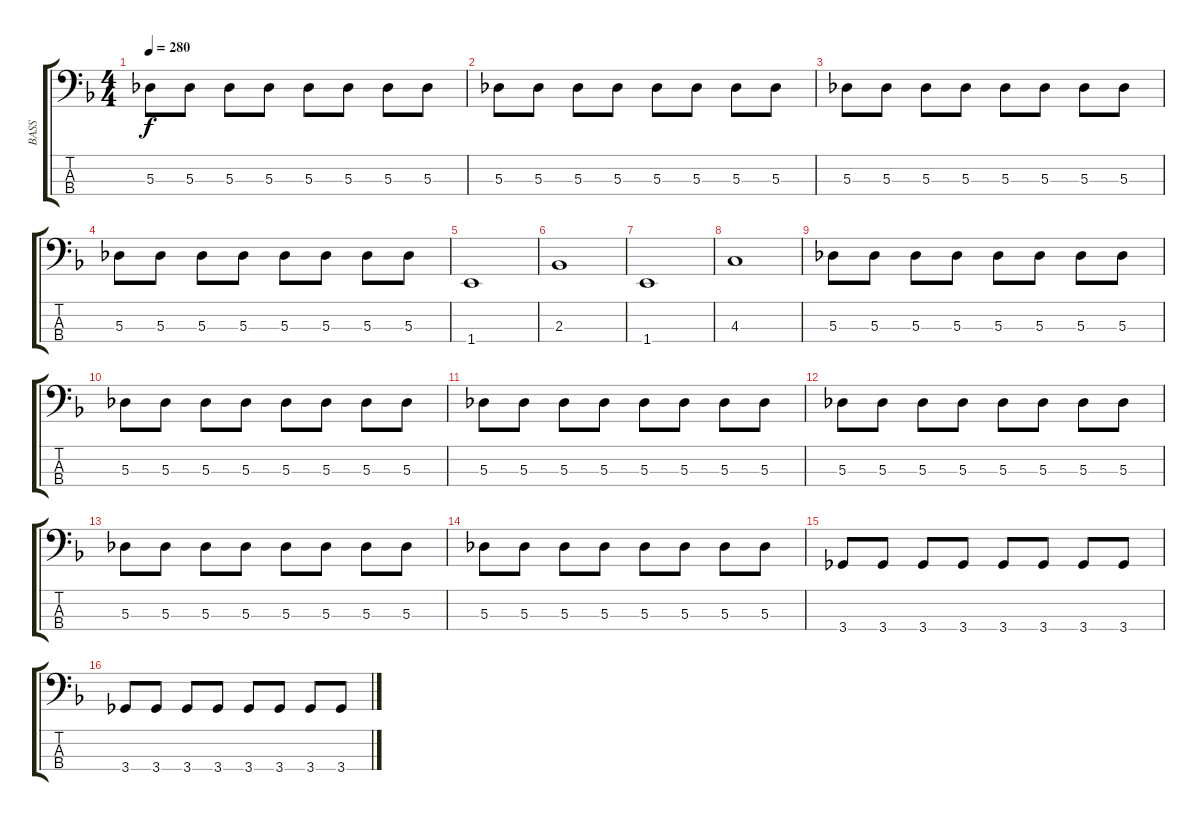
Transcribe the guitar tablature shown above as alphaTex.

\track ("BASS" "BASS") {instrument electricbassfinger}
\staff {score tabs}
\tuning (Gb2 Db2 Ab1 Eb1) {hide}
\ts (4 4)
\tempo 280
\clef f4
\ks dminor
5.3.8{dy f} 5.3.8 5.3.8 5.3.8 5.3.8 5.3.8 5.3.8 5.3.8 |
5.3.8 5.3.8 5.3.8 5.3.8 5.3.8 5.3.8 5.3.8 5.3.8 |
5.3.8 5.3.8 5.3.8 5.3.8 5.3.8 5.3.8 5.3.8 5.3.8 |
5.3.8 5.3.8 5.3.8 5.3.8 5.3.8 5.3.8 5.3.8 5.3.8 |
1.4.1 |
2.3.1 |
1.4.1 |
4.3.1 |
5.3.8 5.3.8 5.3.8 5.3.8 5.3.8 5.3.8 5.3.8 5.3.8 |
5.3.8 5.3.8 5.3.8 5.3.8 5.3.8 5.3.8 5.3.8 5.3.8 |
5.3.8 5.3.8 5.3.8 5.3.8 5.3.8 5.3.8 5.3.8 5.3.8 |
5.3.8 5.3.8 5.3.8 5.3.8 5.3.8 5.3.8 5.3.8 5.3.8 |
5.3.8 5.3.8 5.3.8 5.3.8 5.3.8 5.3.8 5.3.8 5.3.8 |
5.3.8 5.3.8 5.3.8 5.3.8 5.3.8 5.3.8 5.3.8 5.3.8 |
3.4.8 3.4.8 3.4.8 3.4.8 3.4.8 3.4.8 3.4.8 3.4.8 |
3.4.8 3.4.8 3.4.8 3.4.8 3.4.8 3.4.8 3.4.8 3.4.8
